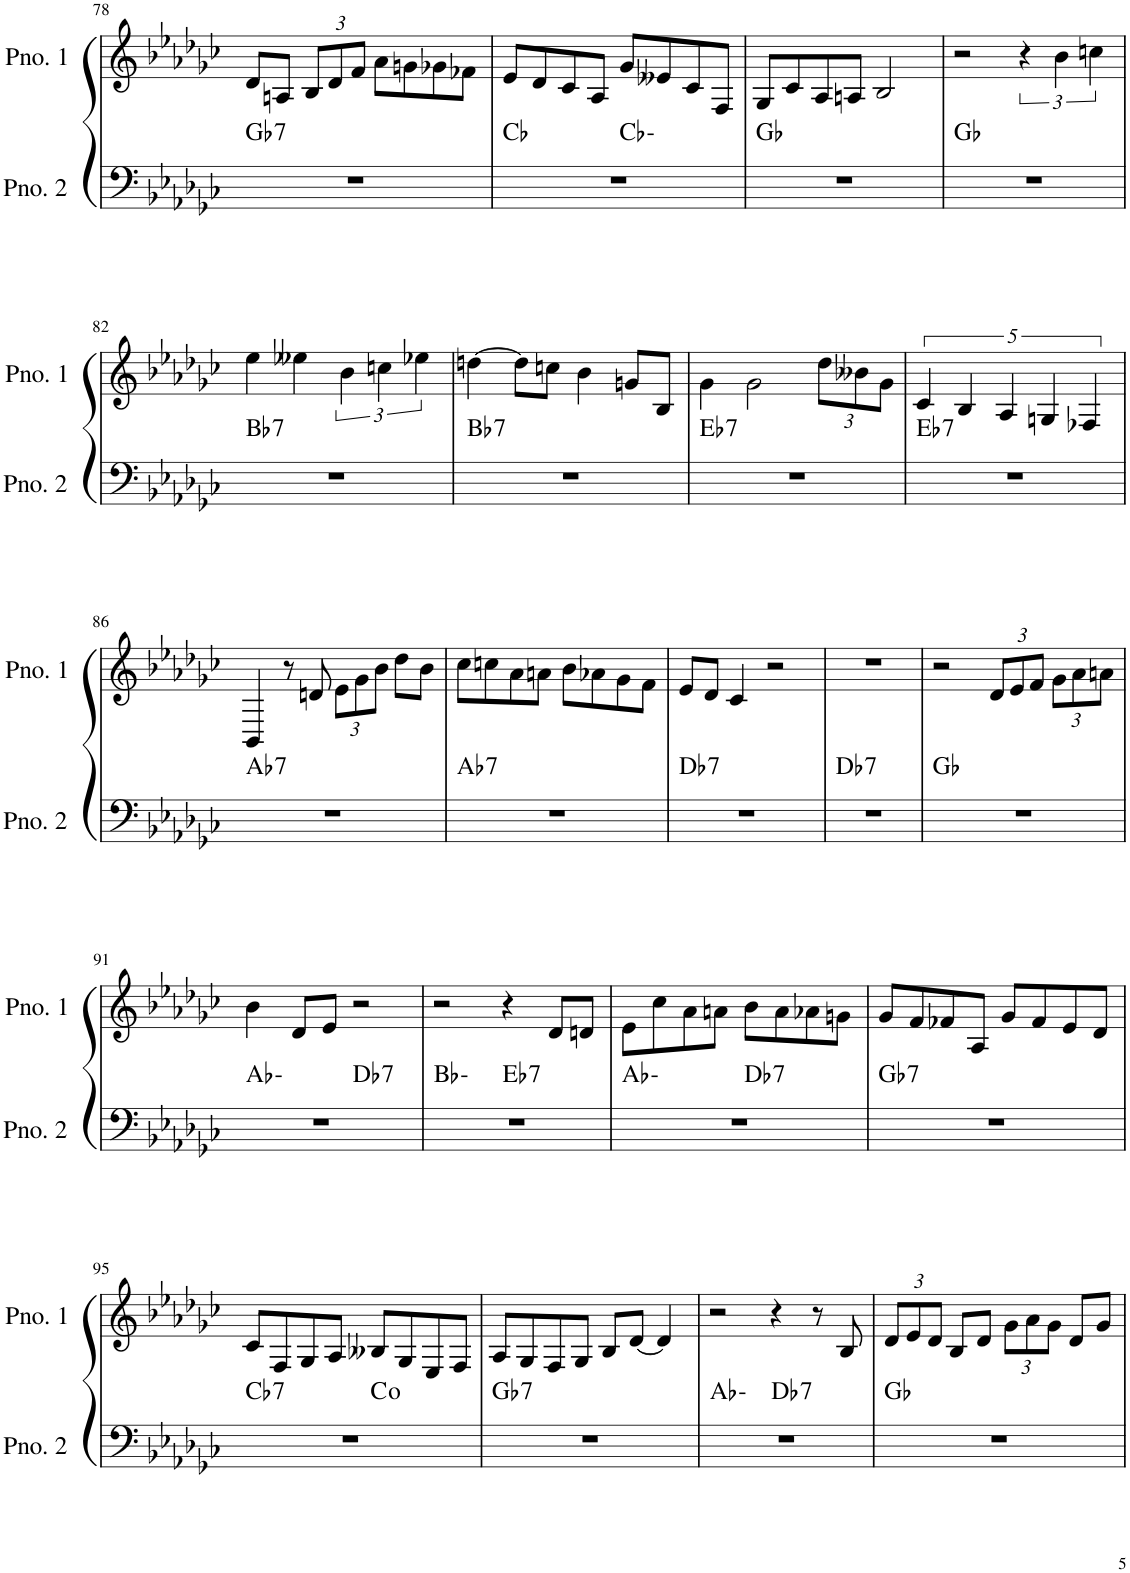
**kern	**harte	**kern
*part2	*part2	*part1
*staff2	*	*staff1
*I"ピアノ 2	*	*I"ピアノ 1
!!LO:PB:g=z
*clefF4	*	*clefG2
*k[b-e-a-d-g-c-]	*	*k[b-e-a-d-g-c-]
*M4/4	*	*M4/4
=78	=78	=78
!	!LO:H:kt=7	!
1r	Gb:7	8d-/L
.	.	8An/J
*	*	*Xbrackettup
.	.	12B-/L
.	.	12d-/
.	.	12f/J
.	.	8a-\L
.	.	8gn\
.	.	8g-X\
.	.	8f-X\J
=79	=79	=79
*^	*	*
1r	2ryy	Cb:maj	8e-/L
.	.	.	8d-/
.	.	.	8c-/
.	.	.	8A-/J
.	2ryy	Cb:min	8g-/L
.	.	.	8e--X/
.	.	.	8c-/
.	.	.	8F/J
*v	*v	*	*
=80	=80	=80
1r	Gb:maj	8G-/L
.	.	8c-/
.	.	8A-/
.	.	8An/J
.	.	2B-/
=81	=81	=81
1r	Gb:maj	2r
*	*	*brackettup
.	.	6r
.	.	6b-\
.	.	6ccn\
!!LO:LB:g=z
=82	=82	=82
!	!LO:H:kt=7	!
1r	Bb:7	4ee-\
.	.	4ee--X\
.	.	6b-\
.	.	6ccn\
.	.	6ee-X\
=83	=83	=83
!	!LO:H:kt=7	!
1r	Bb:7	[4ddn\
.	.	8dd\L]
.	.	8ccn\J
.	.	4b-\
.	.	8gn/L
.	.	8B-/J
=84	=84	=84
!	!LO:H:kt=7	!
1r	Eb:7	4g-\
.	.	2g-\
*	*	*Xbrackettup
.	.	12dd-\L
.	.	12b--X\
.	.	12g-\J
=85	=85	=85
*	*	*brackettup
!	!LO:H:kt=7	!
1r	Eb:7	5c-/
.	.	5B-/
.	.	5A-/
.	.	5Gn/
.	.	5F-X/
!!LO:LB:g=z
=86	=86	=86
!	!LO:H:kt=7	!
1r	Ab:7	4BB-/
.	.	8r
.	.	8dn/
*	*	*Xbrackettup
.	.	12e-\L
.	.	12g-\
.	.	12b-\J
.	.	8dd-\L
.	.	8b-\J
=87	=87	=87
!	!LO:H:kt=7	!
1r	Ab:7	8cc-\L
.	.	8ccn\
.	.	8a-\
.	.	8an\J
.	.	8b-\L
.	.	8a-X\
.	.	8g-\
.	.	8f\J
=88	=88	=88
!	!LO:H:kt=7	!
1r	Db:7	8e-/L
.	.	8d-/J
.	.	4c-/
.	.	2r
=89	=89	=89
!	!LO:H:kt=7	!
1r	Db:7	1r
=90	=90	=90
1r	Gb:maj	2r
.	.	12d-/L
.	.	12e-/
.	.	12f/J
.	.	12g-\L
.	.	12a-\
.	.	12an\J
!!LO:LB:g=z
=91	=91	=91
*^	*	*
1r	2ryy	Ab:min	4b-\
.	.	.	8d-/L
.	.	.	8e-/J
!	!	!LO:H:kt=7	!
.	2ryy	Db:7	2r
=92	=92	=92	=92
1r	2ryy	Bb:min	2r
!	!	!LO:H:kt=7	!
.	2ryy	Eb:7	4r
.	.	.	8d-/L
.	.	.	8dn/J
=93	=93	=93	=93
1r	2ryy	Ab:min	8e-\L
.	.	.	8cc-\
.	.	.	8a-\
.	.	.	8an\J
!	!	!LO:H:kt=7	!
.	2ryy	Db:7	8b-\L
.	.	.	8a\
.	.	.	8a-X\
.	.	.	8gn\J
=94	=94	=94	=94
!	!	!LO:H:kt=7	!
*v	*v	*	*
1r	Gb:7	8g-/L
.	.	8f/
.	.	8f-X/
.	.	8A-/J
.	.	8g-/L
.	.	8f-/
.	.	8e-/
.	.	8d-/J
!!LO:LB:g=z
=95	=95	=95
!	!LO:H:kt=7	!
*^	*	*
1r	2ryy	Cb:7	8c-/L
.	.	.	8F/
.	.	.	8G-/
.	.	.	8A-/J
.	2ryy	C:dim	8B--X/L
.	.	.	8G-/
.	.	.	8E-/
.	.	.	8F/J
=96	=96	=96	=96
!	!	!LO:H:kt=7	!
*v	*v	*	*
1r	Gb:7	8A-/L
.	.	8G-/
.	.	8F/
.	.	8G-/J
.	.	8B-/L
.	.	[8d-/J
.	.	4d-/]
=97	=97	=97
*^	*	*
1r	2ryy	Ab:min	2r
!	!	!LO:H:kt=7	!
.	2ryy	Db:7	4r
.	.	.	8r
.	.	.	8B-/
*v	*v	*	*
=98	=98	=98
1r	Gb:maj	12d-/L
.	.	12e-/
.	.	12d-/J
.	.	8B-/L
.	.	8d-/J
.	.	12g-\L
.	.	12a-\
.	.	12g-\J
.	.	8d-/L
.	.	8g-/J
=	=	=
*-	*-	*-
